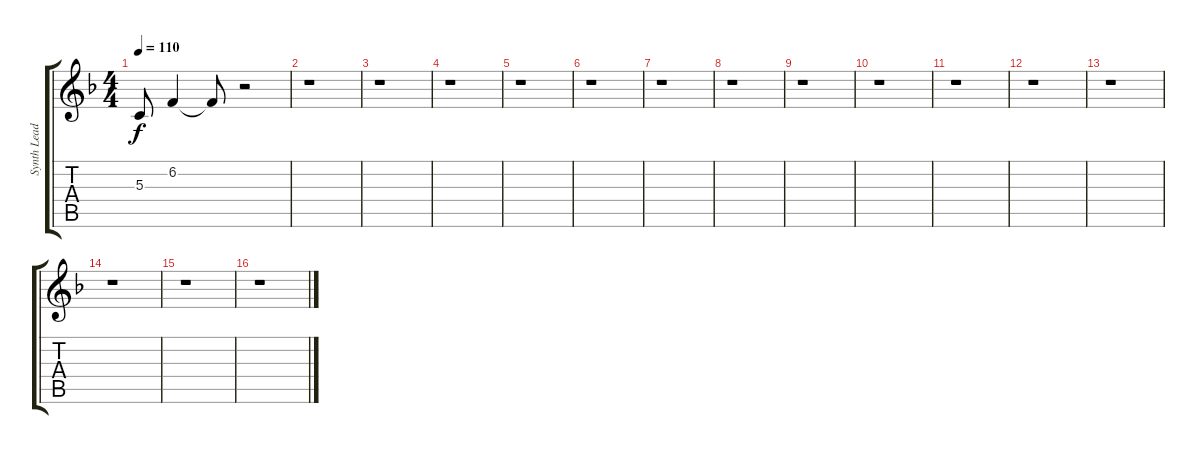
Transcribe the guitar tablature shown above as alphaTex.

\track ("Synth Lead" "Synth Lead") {instrument lead2sawtooth}
\staff {score tabs}
\tuning (E4 B3 G3 D3 A2 E2) {hide}
\ts (4 4)
\tempo 110
\clef g2
\ks f
5.3{t}.8{dy f} 6.2.4 6.2{t}.8 r.2 |
r.1 |
r.1 |
r.1 |
r.1 |
r.1 |
r.1 |
r.1 |
r.1 |
r.1 |
r.1 |
r.1 |
r.1 |
r.1 |
r.1 |
r.1
